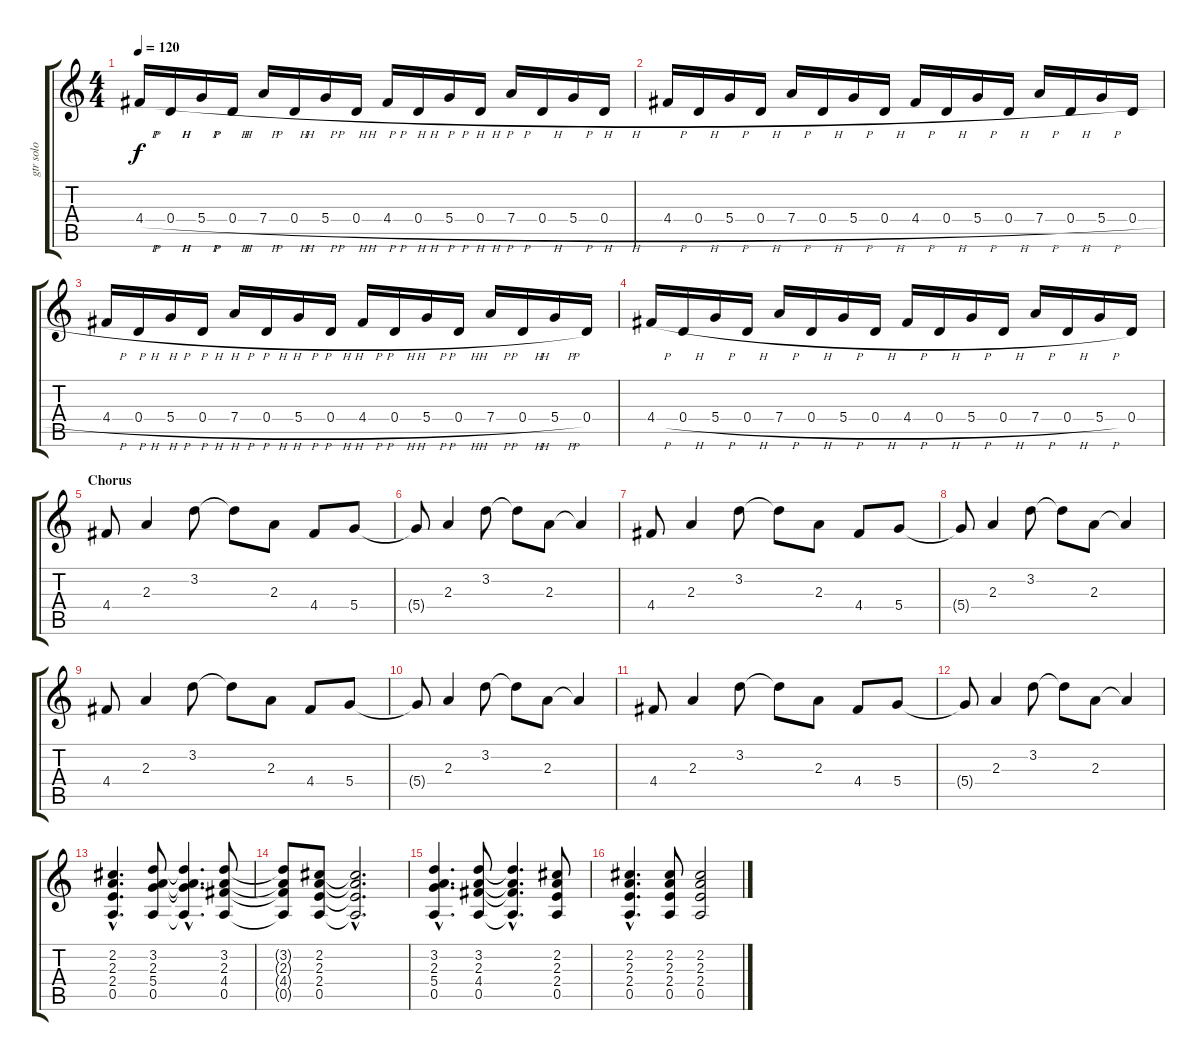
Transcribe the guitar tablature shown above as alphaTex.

\track ("gtr solo" "gtr solo") {instrument overdrivenguitar}
\staff {score tabs}
\tuning (E4 B3 G3 D3 A2 E2) {hide}
\ts (4 4)
\tempo 120
\clef g2
\ks c
4.4{h}.16{dy f} 0.4{h}.16 5.4{h}.16 0.4{h}.16 7.4{h}.16 0.4{h}.16 5.4{h}.16 0.4{h}.16 4.4{h}.16 0.4{h}.16 5.4{h}.16 0.4{h}.16 7.4{h}.16 0.4{h}.16 5.4{h}.16 0.4{h}.16 |
4.4{h}.16 0.4{h}.16 5.4{h}.16 0.4{h}.16 7.4{h}.16 0.4{h}.16 5.4{h}.16 0.4{h}.16 4.4{h}.16 0.4{h}.16 5.4{h}.16 0.4{h}.16 7.4{h}.16 0.4{h}.16 5.4{h}.16 0.4{h}.16 |
4.4{h}.16 0.4{h}.16 5.4{h}.16 0.4{h}.16 7.4{h}.16 0.4{h}.16 5.4{h}.16 0.4{h}.16 4.4{h}.16 0.4{h}.16 5.4{h}.16 0.4{h}.16 7.4{h}.16 0.4{h}.16 5.4{h}.16 0.4.16 |
4.4{h}.16 0.4{h}.16 5.4{h}.16 0.4{h}.16 7.4{h}.16 0.4{h}.16 5.4{h}.16 0.4{h}.16 4.4{h}.16 0.4{h}.16 5.4{h}.16 0.4{h}.16 7.4{h}.16 0.4{h}.16 5.4{h}.16 0.4.16 |
\section ("" "Chorus")
4.4.8 2.3.4 3.2.8 3.2{t}.8 2.3.8 4.4.8 5.4.8 |
5.4{t}.8 2.3.4 3.2.8 3.2{t}.8 2.3.8 2.3{t}.4 |
4.4.8 2.3.4 3.2.8 3.2{t}.8 2.3.8 4.4.8 5.4.8 |
5.4{t}.8 2.3.4 3.2.8 3.2{t}.8 2.3.8 2.3{t}.4 |
4.4.8 2.3.4 3.2.8 3.2{t}.8 2.3.8 4.4.8 5.4.8 |
5.4{t}.8 2.3.4 3.2.8 3.2{t}.8 2.3.8 2.3{t}.4 |
4.4.8 2.3.4 3.2.8 3.2{t}.8 2.3.8 4.4.8 5.4.8 |
5.4{t}.8 2.3.4 3.2.8 3.2{t}.8 2.3.8 2.3{t}.4 |
(2.2{hac} 2.3{hac} 2.4{hac} 0.5{hac}).4{d} (3.2 2.3 5.4 0.5).8 (3.2{hac t} 2.3{hac t} 5.4{hac t} 0.5{hac t}).4{d} (3.2 2.3 4.4 0.5).8 |
(3.2{t} 2.3{t} 4.4{t} 0.5{t}).8 (2.2 2.3 2.4 0.5).8 (2.2{hac t} 2.3{hac t} 2.4{hac t} 0.5{hac t}).2{d} |
(3.2{hac} 2.3{hac} 5.4{hac} 0.5{hac}).4{d} (3.2 2.3 4.4 0.5).8 (3.2{hac t} 2.3{hac t} 4.4{hac t} 0.5{hac t}).4{d} (2.2 2.3 2.4 0.5).8 |
(2.2{hac} 2.3{hac} 2.4{hac} 0.5{hac}).4{d} (2.2 2.3 2.4 0.5).8 (2.2 2.3 2.4 0.5).2
